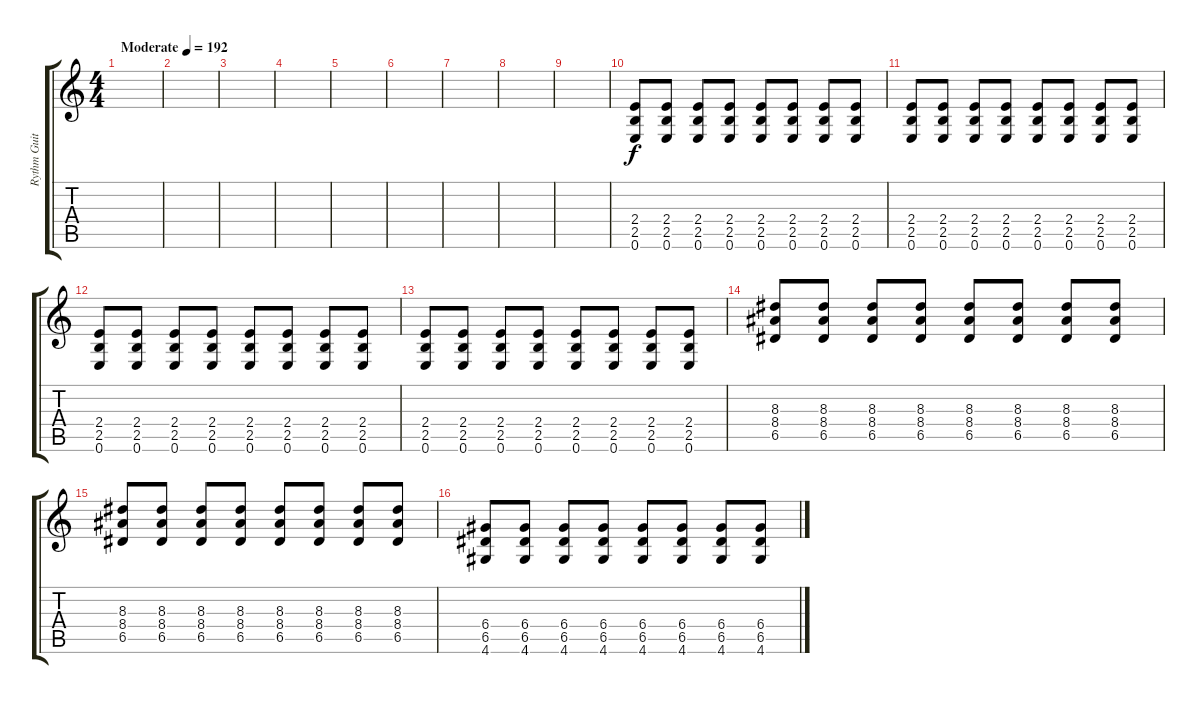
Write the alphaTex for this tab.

\track ("Rythm Guitar" "Rythm Guit") {instrument overdrivenguitar}
\staff {score tabs}
\tuning (E4 B3 G3 D3 A2 E2) {hide}
\ts (4 4)
\tempo (192 "Moderate")
\clef g2
\ks c
|
|
|
|
|
|
|
|
|
(2.4 2.5 0.6).8 (2.4 2.5 0.6).8 (2.4 2.5 0.6).8 (2.4 2.5 0.6).8 (2.4 2.5 0.6).8 (2.4 2.5 0.6).8 (2.4 2.5 0.6).8 (2.4 2.5 0.6).8 |
(2.4 2.5 0.6).8 (2.4 2.5 0.6).8 (2.4 2.5 0.6).8 (2.4 2.5 0.6).8 (2.4 2.5 0.6).8 (2.4 2.5 0.6).8 (2.4 2.5 0.6).8 (2.4 2.5 0.6).8 |
(2.4 2.5 0.6).8 (2.4 2.5 0.6).8 (2.4 2.5 0.6).8 (2.4 2.5 0.6).8 (2.4 2.5 0.6).8 (2.4 2.5 0.6).8 (2.4 2.5 0.6).8 (2.4 2.5 0.6).8 |
(2.4 2.5 0.6).8 (2.4 2.5 0.6).8 (2.4 2.5 0.6).8 (2.4 2.5 0.6).8 (2.4 2.5 0.6).8 (2.4 2.5 0.6).8 (2.4 2.5 0.6).8 (2.4 2.5 0.6).8 |
(8.3 8.4 6.5).8 (8.3 8.4 6.5).8 (8.3 8.4 6.5).8 (8.3 8.4 6.5).8 (8.3 8.4 6.5).8 (8.3 8.4 6.5).8 (8.3 8.4 6.5).8 (8.3 8.4 6.5).8 |
(8.3 8.4 6.5).8 (8.3 8.4 6.5).8 (8.3 8.4 6.5).8 (8.3 8.4 6.5).8 (8.3 8.4 6.5).8 (8.3 8.4 6.5).8 (8.3 8.4 6.5).8 (8.3 8.4 6.5).8 |
(6.4 6.5 4.6).8 (6.4 6.5 4.6).8 (6.4 6.5 4.6).8 (6.4 6.5 4.6).8 (6.4 6.5 4.6).8 (6.4 6.5 4.6).8 (6.4 6.5 4.6).8 (6.4 6.5 4.6).8
